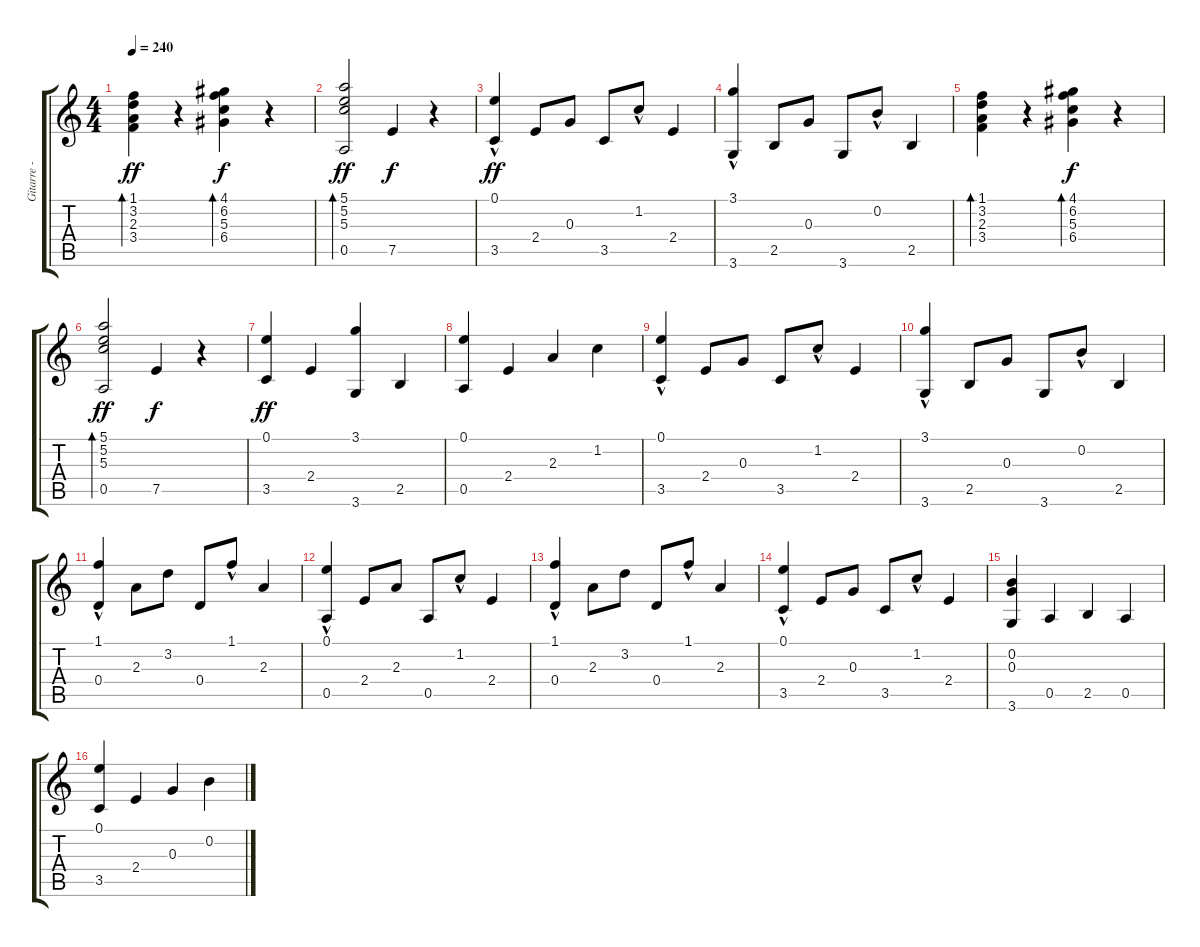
\track ("Gitarre - Martin Duckstein" "Gitarre - ") {instrument acousticguitarnylon}
\staff {score tabs}
\tuning (E4 B3 G3 D3 A2 E2) {hide}
\ts (4 4)
\tempo 240
\clef g2
\ks c
(1.1 3.2 2.3 3.4).4{bd 60 dy ff} r.4 (4.1 6.2 5.3 6.4).4{bd 60 dy f} r.4 |
(5.1 5.2 5.3 0.5).2{bd 60 dy ff} 7.5.4{dy f} r.4 |
(0.1{hac} 3.5).4{dy ff} 2.4.8 0.3.8 3.5.8 1.2{hac}.8 2.4.4 |
(3.1{hac} 3.6).4 2.5.8 0.3.8 3.6.8 0.2{hac}.8 2.5.4 |
(1.1 3.2 2.3 3.4).4{bd 60} r.4 (4.1 6.2 5.3 6.4).4{bd 60 dy f} r.4 |
(5.1 5.2 5.3 0.5).2{bd 60 dy ff} 7.5.4{dy f} r.4 |
(0.1 3.5).4{dy ff} 2.4.4 (3.1 3.6).4 2.5.4 |
(0.1 0.5).4 2.4.4 2.3.4 1.2.4 |
(0.1{hac} 3.5).4 2.4.8 0.3.8 3.5.8 1.2{hac}.8 2.4.4 |
(3.1{hac} 3.6).4 2.5.8 0.3.8 3.6.8 0.2{hac}.8 2.5.4 |
(1.1{hac} 0.4).4 2.3.8 3.2.8 0.4.8 1.1{hac}.8 2.3.4 |
(0.1{hac} 0.5).4 2.4.8 2.3.8 0.5.8 1.2{hac}.8 2.4.4 |
(1.1{hac} 0.4).4 2.3.8 3.2.8 0.4.8 1.1{hac}.8 2.3.4 |
(0.1{hac} 3.5).4 2.4.8 0.3.8 3.5.8 1.2{hac}.8 2.4.4 |
(0.2 0.3 3.6).4 0.5.4 2.5.4 0.5.4 |
(0.1 3.5).4 2.4.4 0.3.4 0.2.4
